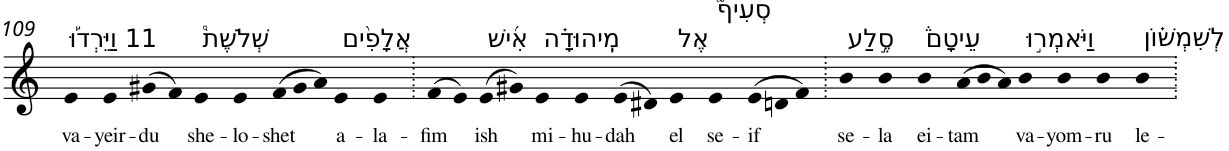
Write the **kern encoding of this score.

**kern	**text
*part1	*part1
*staff1	*staff1
*I"Piano	*
*I'Pno	*
!!LO:PB:g=z
*clefG2	*
*k[]	*
=109	=109
!LO:TX:a:t=11 וַיֵּרְד֡וּ	!
!	!LO:LY:b
4e	va-
!	!LO:LY:b
4e	-yeir-
!	!LO:LY:b
(>8g#X	-du
8f)	.
!LO:TX:a:t=שְׁלֹשֶׁת֩	!
!	!LO:LY:b
4e	she-
!	!LO:LY:b
4e	-lo-
*Xtuplet	*
!	!LO:LY:b
(>12f	-shet
12g#	.
12a)	.
!LO:TX:a:t=אֲלָפִ֨ים	!
!	!LO:LY:b
4e	a-
!	!LO:LY:b
4e	-la-
=110.	=110.
!	!LO:LY:b
(>8f	-fim
8e)	.
!LO:TX:a:t=אִ֜ישׁ	!
!	!LO:LY:b
(>8e	ish
8g#X)	.
!LO:TX:a:t=מִֽיהוּדָ֗ה	!
!	!LO:LY:b
4e	mi-
!	!LO:LY:b
4e	-hu-
!	!LO:LY:b
(>8e	-dah
8d#X)	.
!LO:TX:a:t=אֶל	!
!	!LO:LY:b
4e	el
!LO:TX:a:t=סְעִיף֮	!
!	!LO:LY:b
4e	se-
!	!LO:LY:b
(>12e	-if
12dn	.
12f)	.
=111.	=111.
!LO:TX:a:t=סֶ֣לַע	!
!	!LO:LY:b
4b	se-
!	!LO:LY:b
4b	-la
!LO:TX:a:t=עֵיטָם֒	!
!	!LO:LY:b
4b	ei-
!	!LO:LY:b
(>12a	-tam
12b	.
12a)	.
!LO:TX:a:t=וַיֹּאמְר֣וּ	!
!	!LO:LY:b
4b	va-
!	!LO:LY:b
4b	-yom-
!	!LO:LY:b
4b	-ru
!LO:TX:a:t=לְשִׁמְשׁ֗וֹן	!
!	!LO:LY:b
4b	le-
=.	=.
*-	*-
